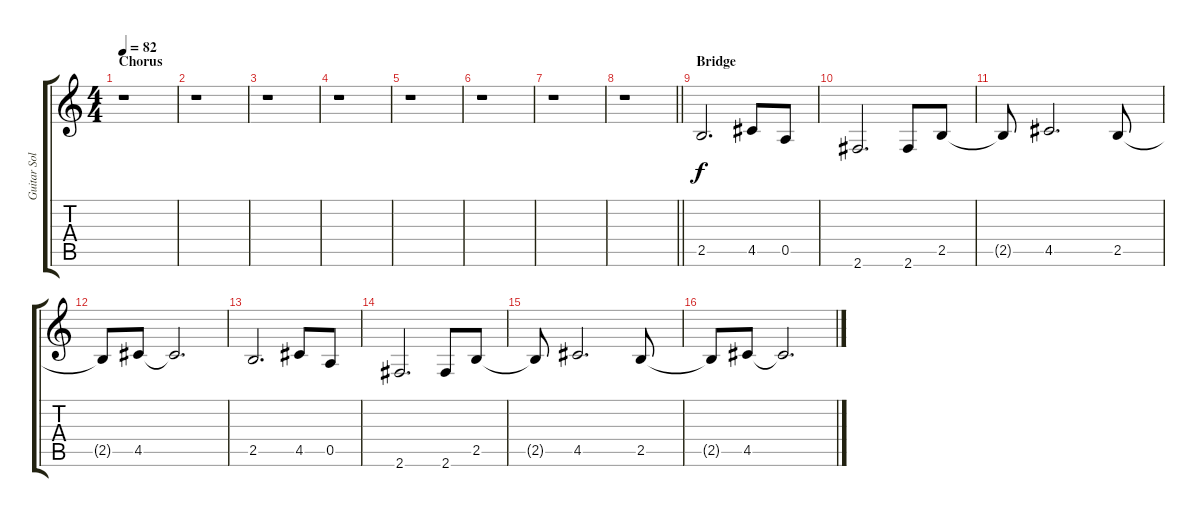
\track ("Guitar Solo" "Guitar Sol") {instrument acousticguitarsteel}
\staff {score tabs}
\tuning (E4 B3 G3 D3 A2 E2) {hide}
\ts (4 4)
\section ("" "Chorus")
\tempo 82
\clef g2
\ks c
r.1{dy f} |
r.1 |
r.1 |
r.1 |
r.1 |
r.1 |
r.1 |
\barLineRight lightlight
r.1 |
\section ("" "Bridge")
2.5.2{d} 4.5.8 0.5.8 |
2.6.2{d} 2.6.8 2.5.8 |
2.5{t}.8 4.5.2{d} 2.5.8 |
2.5{t}.8 4.5.8 4.5{t}.2{d} |
2.5.2{d} 4.5.8 0.5.8 |
2.6.2{d} 2.6.8 2.5.8 |
2.5{t}.8 4.5.2{d} 2.5.8 |
2.5{t}.8 4.5.8 4.5{t}.2{d}
